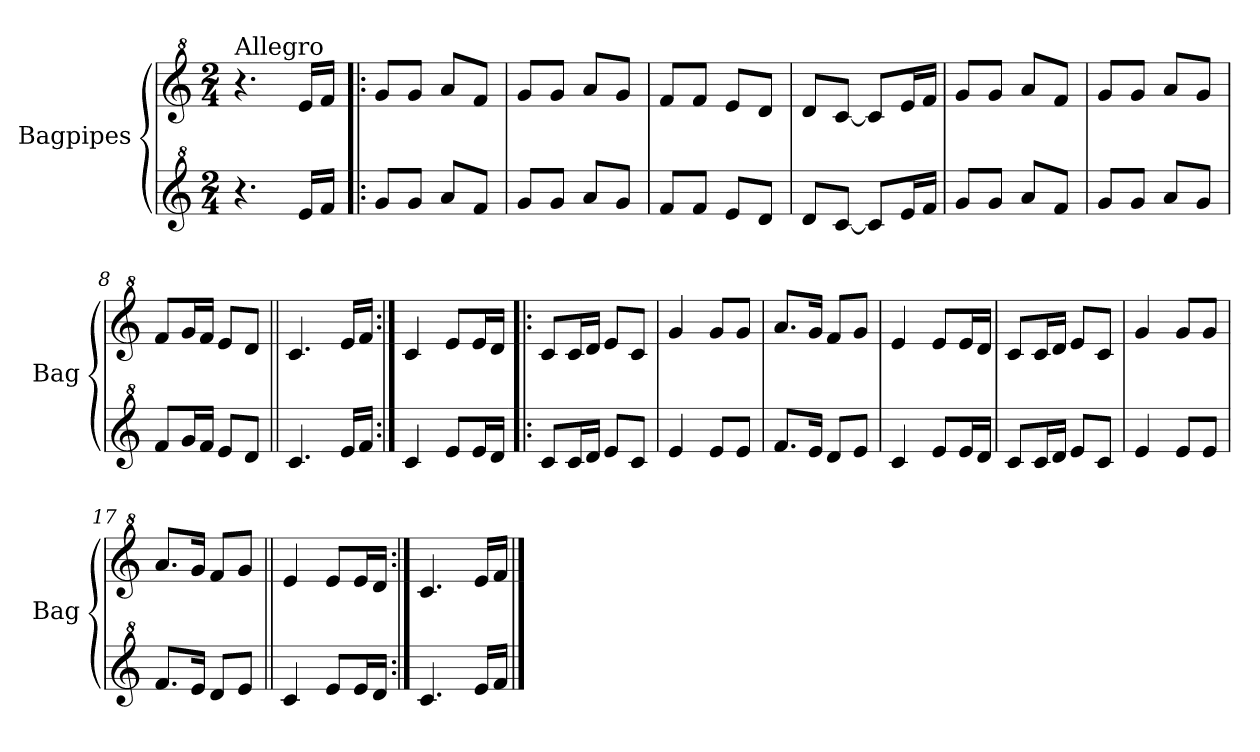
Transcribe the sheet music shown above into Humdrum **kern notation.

**kern	**kern
*part2	*part1
*staff2	*staff1
*I"Bagpipes	*I"Bagpipes
*I'Bag	*I'Bag
*clefG^2	*clefG^2
*k[]	*k[]
*C:	*C:
*M2/4	*M2/4
=1	=1
!	!LO:TX:a:t=Allegro
4.r	4.r
16ee/LL	16ee/LL
16ff/JJ	16ff/JJ
=2!|:	=2!|:
8gg/L	8gg/L
8gg/J	8gg/J
8aa/L	8aa/L
8ff/J	8ff/J
=3	=3
8gg/L	8gg/L
8gg/J	8gg/J
8aa/L	8aa/L
8gg/J	8gg/J
=4	=4
8ff/L	8ff/L
8ff/J	8ff/J
8ee/L	8ee/L
8dd/J	8dd/J
=5	=5
8dd/L	8dd/L
[8cc/J	[8cc/J
8cc/L]	8cc/L]
16ee/L	16ee/L
16ff/JJ	16ff/JJ
=6	=6
8gg/L	8gg/L
8gg/J	8gg/J
8aa/L	8aa/L
8ff/J	8ff/J
=7	=7
8gg/L	8gg/L
8gg/J	8gg/J
8aa/L	8aa/L
8gg/J	8gg/J
=8	=8
8ff/L	8ff/L
16gg/L	16gg/L
16ff/JJ	16ff/JJ
8ee/L	8ee/L
8dd/J	8dd/J
!!LO:LB:g=z
=9||	=9||
4.cc/	4.cc/
16ee/LL	16ee/LL
16ff/JJ	16ff/JJ
=10:|!	=10:|!
4cc/	4cc/
8ee/L	8ee/L
16ee/L	16ee/L
16dd/JJ	16dd/JJ
=11!|:	=11!|:
8cc/L	8cc/L
16cc/L	16cc/L
16dd/JJ	16dd/JJ
8ee/L	8ee/L
8cc/J	8cc/J
=12	=12
4ee/	4gg/
8ee/L	8gg/L
8ee/J	8gg/J
=13	=13
8.ff/L	8.aa/L
16ee/Jk	16gg/Jk
8dd/L	8ff/L
8ee/J	8gg/J
=14	=14
4cc/	4ee/
8ee/L	8ee/L
16ee/L	16ee/L
16dd/JJ	16dd/JJ
=15	=15
8cc/L	8cc/L
16cc/L	16cc/L
16dd/JJ	16dd/JJ
8ee/L	8ee/L
8cc/J	8cc/J
=16	=16
4ee/	4gg/
8ee/L	8gg/L
8ee/J	8gg/J
=17	=17
8.ff/L	8.aa/L
16ee/Jk	16gg/Jk
8dd/L	8ff/L
8ee/J	8gg/J
!!LO:LB:g=z
=18||	=18||
4cc/	4ee/
8ee/L	8ee/L
16ee/L	16ee/L
16dd/JJ	16dd/JJ
=19:|!	=19:|!
4.cc/	4.cc/
16ee/LL	16ee/LL
16ff/JJ	16ff/JJ
==	==
*-	*-
